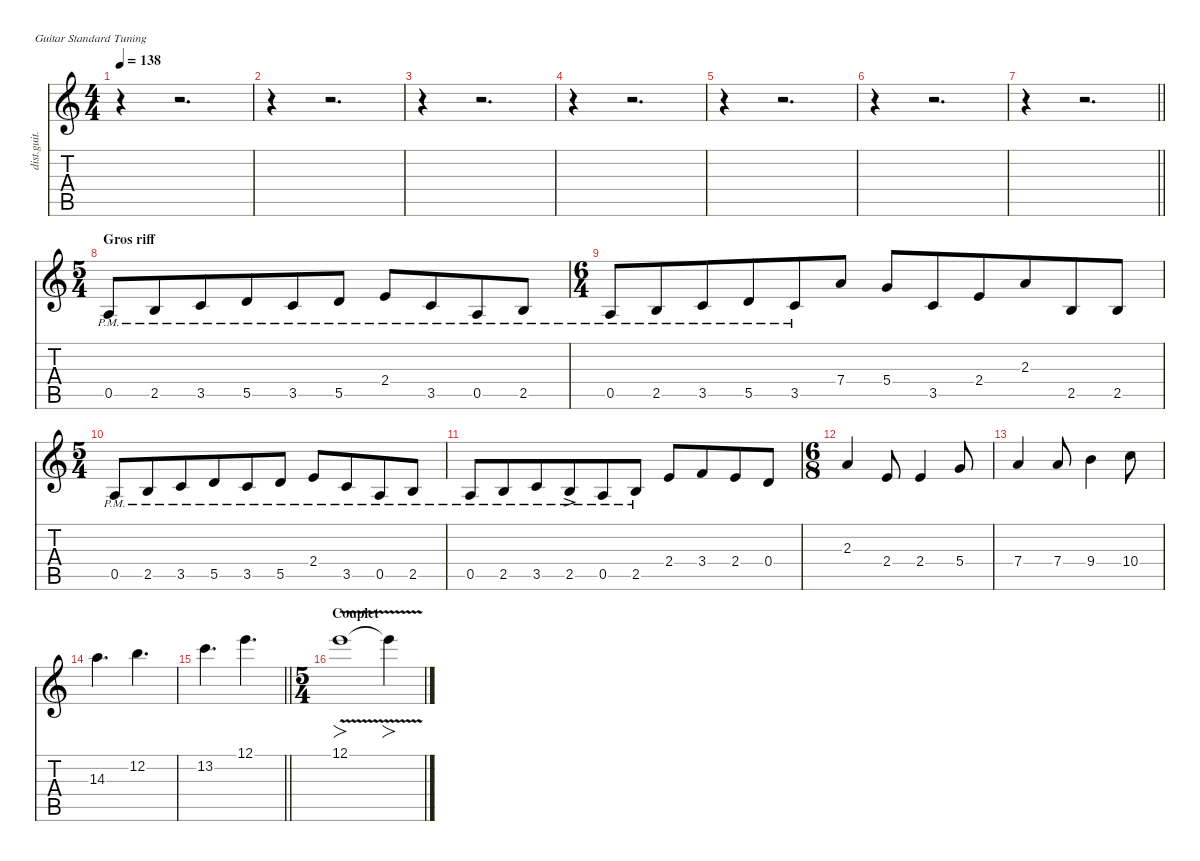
\defaultSystemsLayout 4
\hideDynamics
\bracketExtendMode nobrackets
\track ("Sylvain" "dist.guit.") {instrument distortionguitar}
\staff {score tabs}
\tuning (E4 B3 G3 D3 A2 E2)
\ts (4 4)
\tempo 138
\clef g2
\ks aminor
r.4{dy mf} r.2{d} |
r.4 r.2{d} |
r.4 r.2{d} |
r.4 r.2{d} |
r.4 r.2{d} |
r.4 r.2{d} |
\barLineRight lightlight
r.4 r.2{d} |
\ts (5 4)
\beaming (8 6 4)
\section ("" "Gros riff")
0.5{pm}.8{dy f} 2.5{pm}.8 3.5{pm}.8 5.5{pm}.8 3.5{pm}.8 5.5{pm}.8 2.4{pm}.8 3.5{pm}.8 0.5{pm}.8 2.5{pm}.8 |
\ts (6 4)
\beaming (8 6 6)
0.5{pm}.8 2.5{pm}.8 3.5{pm}.8 5.5{pm}.8 3.5{pm}.8 7.4.8 5.4.8 3.5.8 2.4.8 2.3.8 2.5.8 2.5.8 |
\ts (5 4)
\beaming (8 6 4)
0.5{pm}.8 2.5{pm}.8 3.5{pm}.8 5.5{pm}.8 3.5{pm}.8 5.5{pm}.8 2.4{pm}.8 3.5{pm}.8 0.5{pm}.8 2.5{pm}.8 |
0.5{pm}.8 2.5{pm}.8 3.5{pm}.8 2.5{ac pm}.8{dy ff} 0.5{pm}.8{dy f} 2.5{pm}.8 2.4.8 3.4.8 2.4.8 0.4.8 |
\ts (6 8)
\beaming (8 3 3)
2.3.4 2.4.8 2.4.4 5.4.8 |
7.4.4 7.4.8 9.4.4 10.4.8 |
14.3.4{d} 12.2.4{d} |
\barLineRight lightlight
13.2.4{d} 12.1.4{d} |
\ts (5 4)
\beaming (8 6 4)
\section ("" "Couplet")
12.1{v}.1{fo} 12.1{t}.4{fo}
